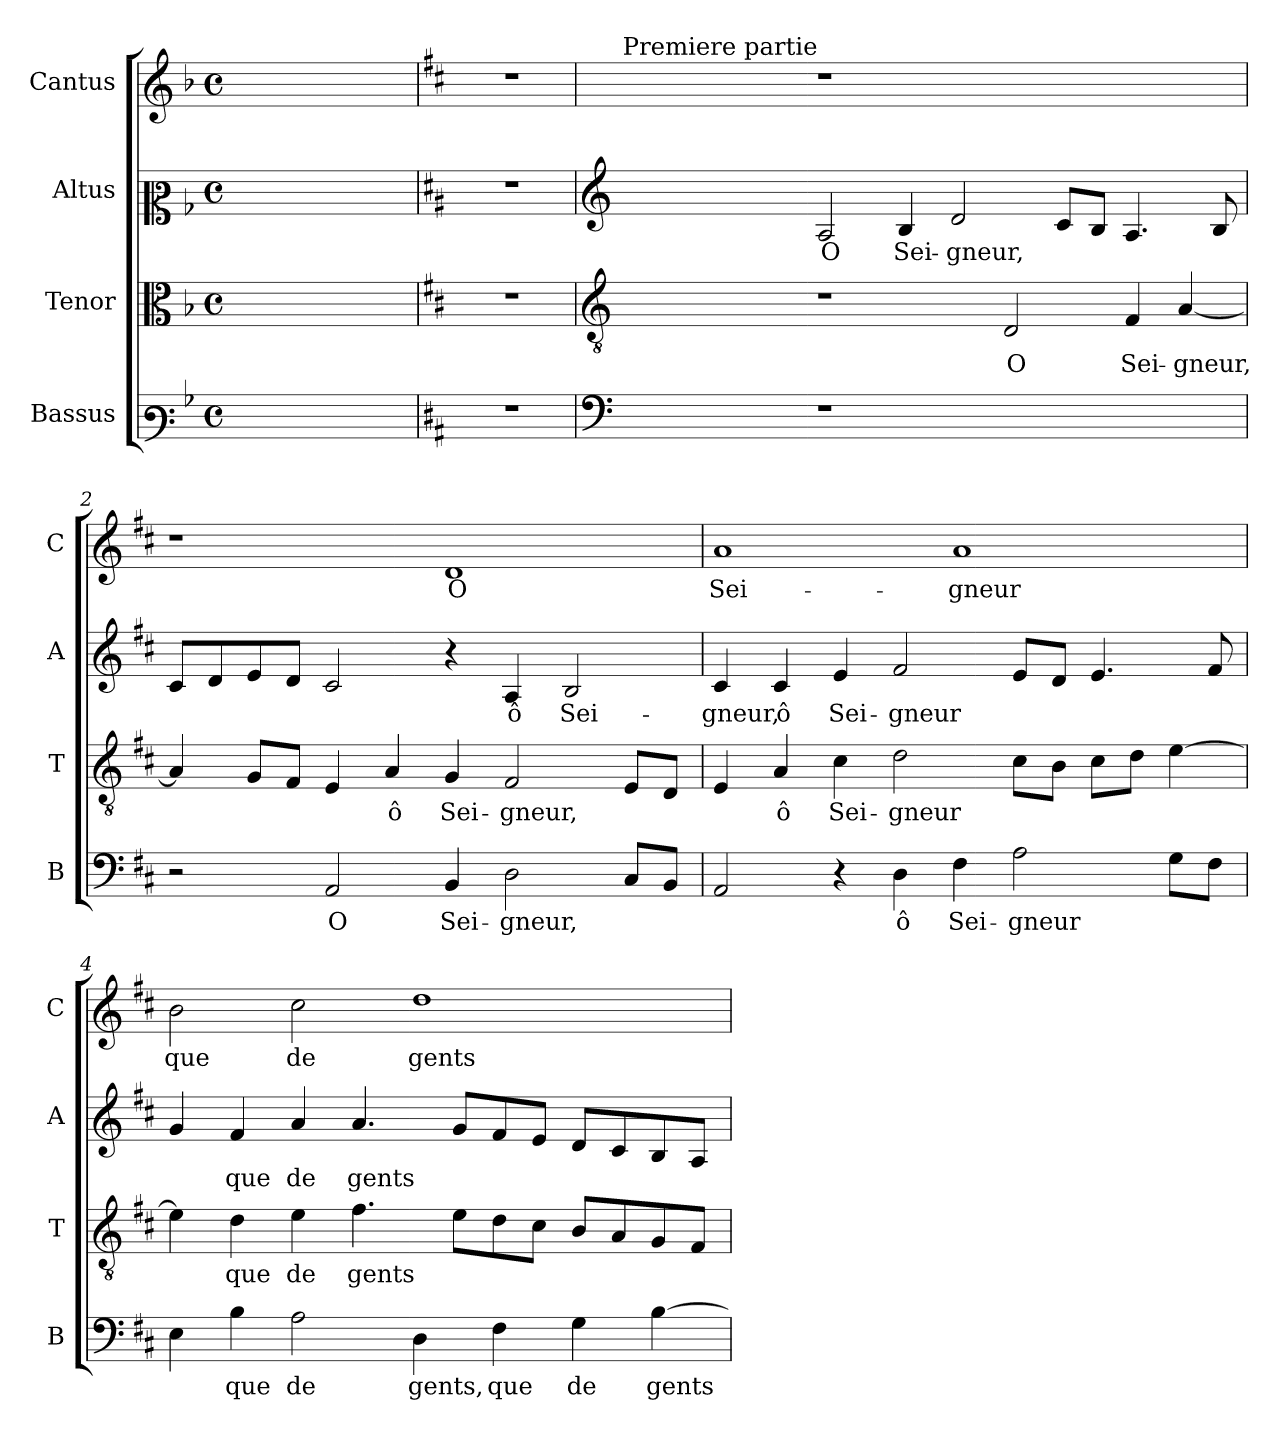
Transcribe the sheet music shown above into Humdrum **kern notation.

**kern	**text	**kern	**text	**kern	**text	**kern	**text
*part4	*part4	*part3	*part3	*part2	*part2	*part1	*part1
*staff4	*staff4	*staff3	*staff3	*staff2	*staff2	*staff1	*staff1
*I"Bassus	*	*I"Tenor	*	*I"Altus	*	*I"Cantus	*
*I'B	*	*I'T	*	*I'A	*	*I'C	*
*clefF3	*	*clefC3	*	*clefC2	*	*clefG2	*
*k[b-]	*	*k[b-]	*	*k[b-]	*	*k[b-]	*
*F:	*	*F:	*	*F:	*	*F:	*
*M4/4	*	*M4/4	*	*M4/4	*	*M4/4	*
*met(c)	*	*met(c)	*	*met(c)	*	*met(c)	*
=	=	=	=	=	=	=	=
0ryy	.	0ryy	.	0ryy	.	0ryy	.
=1X	=1X	=1X	=1X	=1X	=1X	=1X	=1X
*k[f#c#]	*	*k[f#c#]	*	*k[f#c#]	*	*k[f#c#]	*
*D:	*	*D:	*	*D:	*	*D:	*
1r	.	1r	.	1r	.	1r	.
=2X	=2X	=2X	=2X	=2X	=2X	=2X	=2X
*clefF4	*	*clefGv2	*	*clefG2	*	*	*
!	!	!	!	!	!	!LO:TX:a:t=Premiere partie	!
0ryy	.	0ryy	.	0ryy	.	0ryy	.
=1-	=1-	=1-	=1-	=1-	=1-	=1-	=1-
!	!	!	!	!	!LO:LY:b	!	!
1r	.	1r	.	2A/	O	1r	.
!	!	!	!	!	!LO:LY:b	!	!
.	.	.	.	4B/	Sei-	.	.
!	!	!	!	!	!LO:LY:b	!	!
.	.	.	.	2d/	-gneur,	.	.
!	!	!	!LO:LY:b	!	!	!	!
1ryy	.	2D/	O	.	.	1ryy	.
.	.	.	.	8c#/L	.	.	.
.	.	.	.	8B/J	.	.	.
!	!	!	!LO:LY:b	!	!	!	!
.	.	4F#/	Sei-	4.A/	.	.	.
!	!	!	!LO:LY:b	!	!	!	!
.	.	[4A/	-gneur,	.	.	.	.
.	.	.	.	8B/	.	.	.
=2	=2	=2	=2	=2	=2	=2	=2
2r	.	4A/]	.	8c#/L	.	1r	.
.	.	.	.	8d/	.	.	.
.	.	8G/L	.	8e/	.	.	.
.	.	8F#/J	.	8d/J	.	.	.
!	!LO:LY:b	!	!	!	!	!	!
2AA/	O	4E/	.	2c#/	.	.	.
!	!	!	!LO:LY:b	!	!	!	!
.	.	4A/	ô	.	.	.	.
!	!LO:LY:b	!	!LO:LY:b	!	!	!	!LO:LY:b
4BB/	Sei-	4G/	Sei-	4r	.	1d	O
!	!LO:LY:b	!	!LO:LY:b	!	!LO:LY:b	!	!
2D\	-gneur,	2F#/	-gneur,	4A/	ô	.	.
!	!	!	!	!	!LO:LY:b	!	!
.	.	.	.	2B/	Sei-	.	.
8C#/L	.	8E/L	.	.	.	.	.
8BB/J	.	8D/J	.	.	.	.	.
=3	=3	=3	=3	=3	=3	=3	=3
!	!	!	!	!	!LO:LY:b	!	!LO:LY:b
2AA/	.	4E/	.	4c#/	-gneur,	1a	Sei-
!	!	!	!LO:LY:b	!	!LO:LY:b	!	!
.	.	4A/	ô	4c#/	ô	.	.
!	!	!	!LO:LY:b	!	!LO:LY:b	!	!
4r	.	4c#\	Sei-	4e/	Sei-	.	.
!	!LO:LY:b	!	!LO:LY:b	!	!LO:LY:b	!	!
4D\	ô	2d\	-gneur	2f#/	-gneur	.	.
!	!LO:LY:b	!	!	!	!	!	!LO:LY:b
4F#\	Sei-	.	.	.	.	1a	-gneur
!	!LO:LY:b	!	!	!	!	!	!
2A\	-gneur	8c#\L	.	8e/L	.	.	.
.	.	8B\J	.	8d/J	.	.	.
.	.	8c#\L	.	4.e/	.	.	.
.	.	8d\J	.	.	.	.	.
8G\L	.	[4e\	.	.	.	.	.
8F#\J	.	.	.	8f#/	.	.	.
!!LO:LB:g=z
=4	=4	=4	=4	=4	=4	=4	=4
!	!	!	!	!	!	!	!LO:LY:b
4E\	.	4e\]	.	4g/	.	2b\	que
!	!LO:LY:b	!	!LO:LY:b	!	!LO:LY:b	!	!
4B\	que	4d\	que	4f#/	que	.	.
!	!LO:LY:b	!	!LO:LY:b	!	!LO:LY:b	!	!LO:LY:b
2A\	de	4e\	de	4a/	de	2cc#\	de
!	!	!	!LO:LY:b	!	!LO:LY:b	!	!
.	.	4.f#\	gents	4.a/	gents	.	.
!	!LO:LY:b	!	!	!	!	!	!LO:LY:b
4D\	gents,	.	.	.	.	1dd	gents
.	.	8e\L	.	8g/L	.	.	.
!	!LO:LY:b	!	!	!	!	!	!
4F#\	que	8d\	.	8f#/	.	.	.
.	.	8c#\J	.	8e/J	.	.	.
!	!LO:LY:b	!	!	!	!	!	!
4G\	de	8B/L	.	8d/L	.	.	.
.	.	8A/	.	8c#/	.	.	.
!	!LO:LY:b	!	!	!	!	!	!
[4B\	gents	8G/	.	8B/	.	.	.
.	.	8F#/J	.	8A/J	.	.	.
=	=	=	=	=	=	=	=
*-	*-	*-	*-	*-	*-	*-	*-
